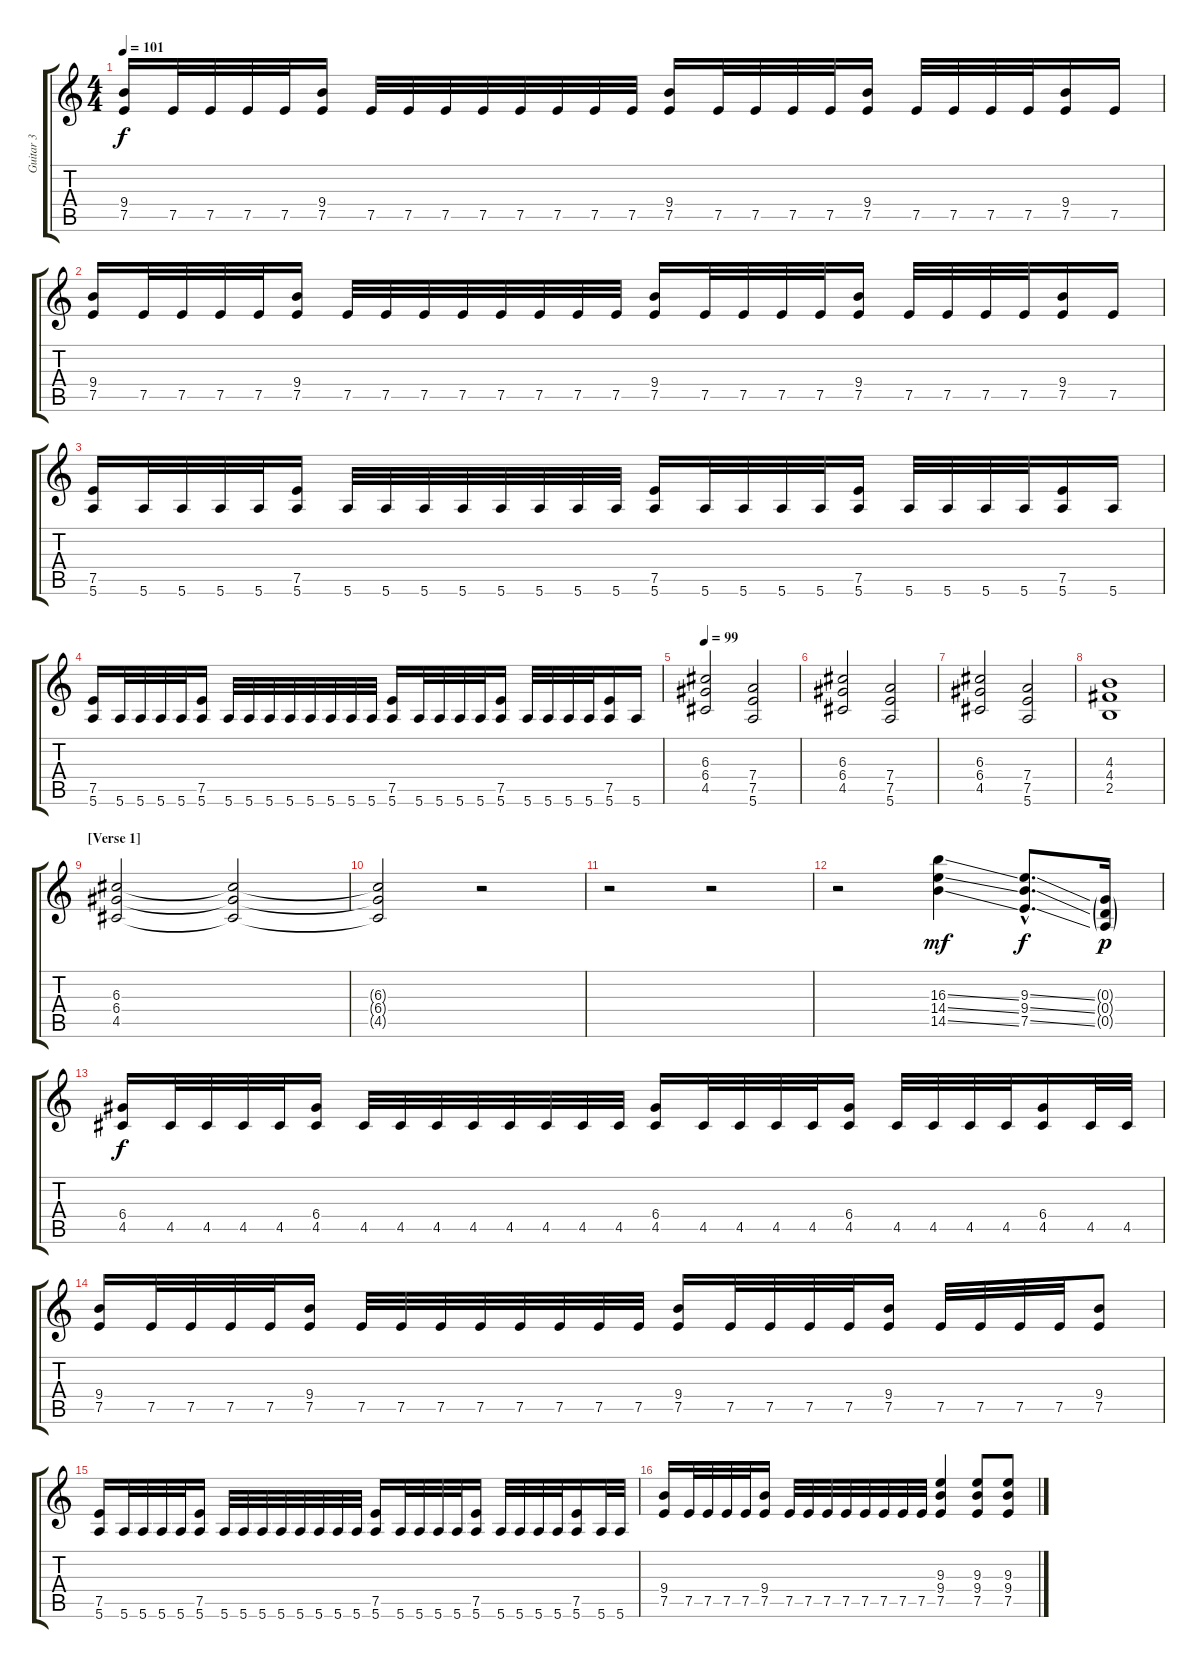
\track ("Guitar 3" "Guitar 3") {instrument distortionguitar}
\staff {score tabs}
\tuning (E4 B3 G3 D3 A2 E2) {hide}
\ts (4 4)
\tempo 101
\clef g2
\ks c
(9.4 7.5).16{dy f} 7.5.32 7.5.32 7.5.32 7.5.32 (9.4 7.5).16 7.5.32 7.5.32 7.5.32 7.5.32 7.5.32 7.5.32 7.5.32 7.5.32 (9.4 7.5).16 7.5.32 7.5.32 7.5.32 7.5.32 (9.4 7.5).16 7.5.32 7.5.32 7.5.32 7.5.32 (9.4 7.5).16 7.5.16 |
(9.4 7.5).16 7.5.32 7.5.32 7.5.32 7.5.32 (9.4 7.5).16 7.5.32 7.5.32 7.5.32 7.5.32 7.5.32 7.5.32 7.5.32 7.5.32 (9.4 7.5).16 7.5.32 7.5.32 7.5.32 7.5.32 (9.4 7.5).16 7.5.32 7.5.32 7.5.32 7.5.32 (9.4 7.5).16 7.5.16 |
(7.5 5.6).16 5.6.32 5.6.32 5.6.32 5.6.32 (7.5 5.6).16 5.6.32 5.6.32 5.6.32 5.6.32 5.6.32 5.6.32 5.6.32 5.6.32 (7.5 5.6).16 5.6.32 5.6.32 5.6.32 5.6.32 (7.5 5.6).16 5.6.32 5.6.32 5.6.32 5.6.32 (7.5 5.6).16 5.6.16 |
(7.5 5.6).16 5.6.32 5.6.32 5.6.32 5.6.32 (7.5 5.6).16 5.6.32 5.6.32 5.6.32 5.6.32 5.6.32 5.6.32 5.6.32 5.6.32 (7.5 5.6).16 5.6.32 5.6.32 5.6.32 5.6.32 (7.5 5.6).16 5.6.32 5.6.32 5.6.32 5.6.32 (7.5 5.6).16 5.6.16 |
\section ("" "")
\tempo 99
(6.3 6.4 4.5).2 (7.4 7.5 5.6).2 |
(6.3 6.4 4.5).2 (7.4 7.5 5.6).2 |
(6.3 6.4 4.5).2 (7.4 7.5 5.6).2 |
(4.3 4.4 2.5).1 |
\section ("" "[Verse 1]")
(6.3 6.4 4.5).2{volume 0} (6.3{t} 6.4{t} 4.5{t}).2 |
(6.3{t} 6.4{t} 4.5{t}).2 r.2 |
r.2{volume 14} r.2 |
r.2 (16.3{ss} 14.4{ss} 14.5{ss}).4{dy mf} (9.3{ss hac} 9.4{ss hac} 7.5{ss hac}).8{d dy f} (0.3{g} 0.4{g} 0.5{g}).16{dy p} |
(6.4 4.5).16{dy f volume 15} 4.5.32 4.5.32 4.5.32 4.5.32 (6.4 4.5).16 4.5.32 4.5.32 4.5.32 4.5.32 4.5.32 4.5.32 4.5.32 4.5.32 (6.4 4.5).16 4.5.32 4.5.32 4.5.32 4.5.32 (6.4 4.5).16 4.5.32 4.5.32 4.5.32 4.5.32 (6.4 4.5).16 4.5.32 4.5.32 |
(9.4 7.5).16 7.5.32 7.5.32 7.5.32 7.5.32 (9.4 7.5).16 7.5.32 7.5.32 7.5.32 7.5.32 7.5.32 7.5.32 7.5.32 7.5.32 (9.4 7.5).16 7.5.32 7.5.32 7.5.32 7.5.32 (9.4 7.5).16 7.5.32 7.5.32 7.5.32 7.5.32 (9.4 7.5).8 |
(7.5 5.6).16 5.6.32 5.6.32 5.6.32 5.6.32 (7.5 5.6).16 5.6.32 5.6.32 5.6.32 5.6.32 5.6.32 5.6.32 5.6.32 5.6.32 (7.5 5.6).16 5.6.32 5.6.32 5.6.32 5.6.32 (7.5 5.6).16 5.6.32 5.6.32 5.6.32 5.6.32 (7.5 5.6).16 5.6.32 5.6.32 |
(9.4 7.5).16 7.5.32 7.5.32 7.5.32 7.5.32 (9.4 7.5).16 7.5.32 7.5.32 7.5.32 7.5.32 7.5.32 7.5.32 7.5.32 7.5.32 (9.3 9.4 7.5).4 (9.3 9.4 7.5).8 (9.3 9.4 7.5).8
